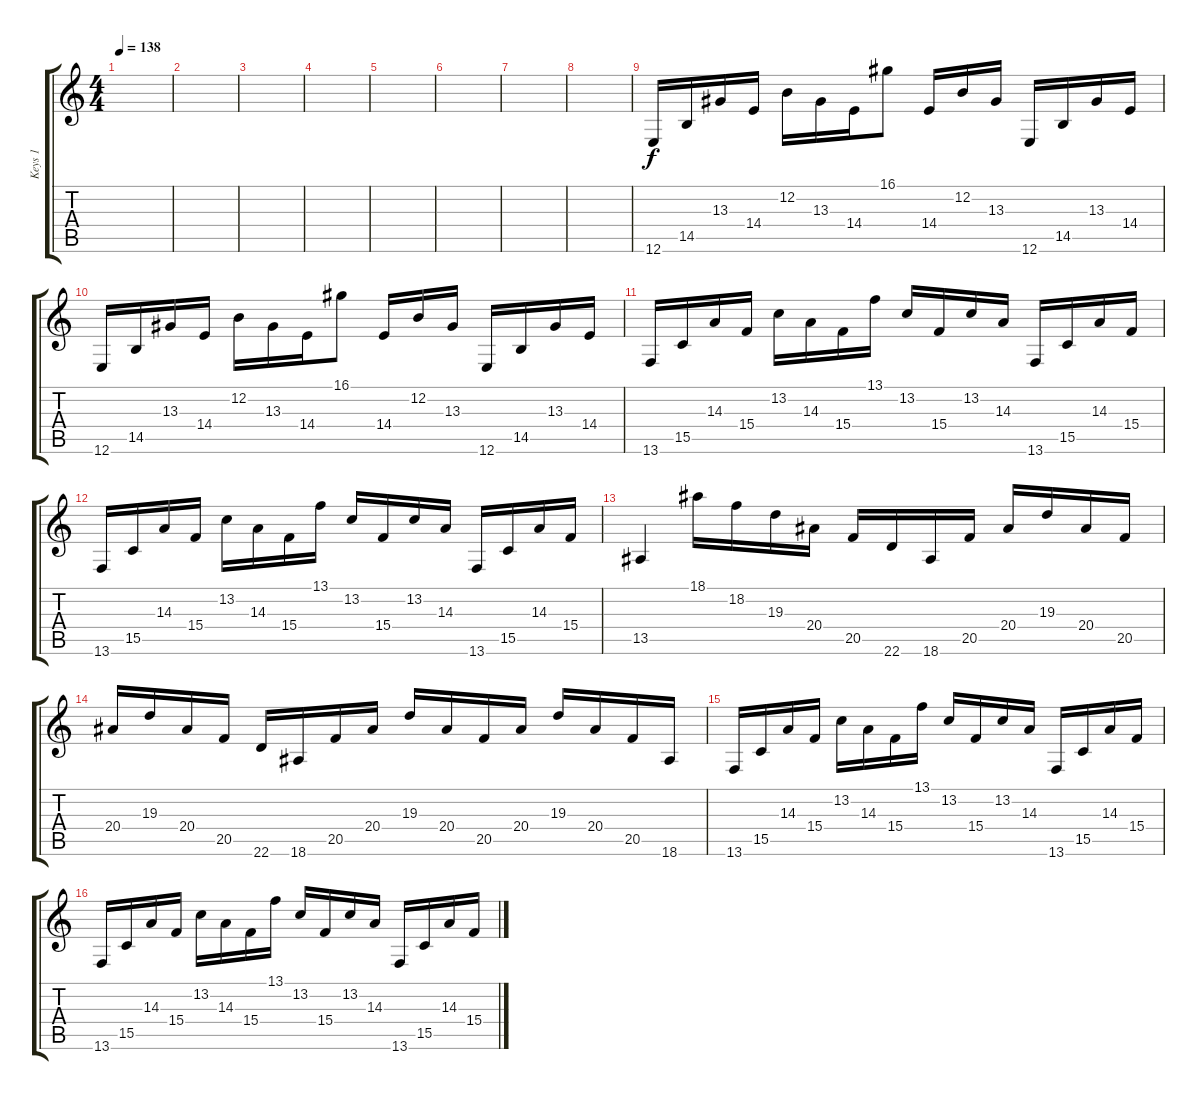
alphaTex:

\track ("Keys 1" "Keys 1") {instrument lead2sawtooth}
\staff {score tabs}
\tuning (E4 B3 G3 D3 A2 E2) {hide}
\ts (4 4)
\tempo 138
\clef g2
\ks c
|
|
|
|
|
|
|
|
12.6.16{volume 8 instrument pad1newage} 14.5.16 13.3.16 14.4.16 12.2.16 13.3.16 14.4.16 16.1.8 14.4.16 12.2.16 13.3.16 12.6.16 14.5.16 13.3.16 14.4.16 |
12.6.16 14.5.16 13.3.16 14.4.16 12.2.16 13.3.16 14.4.16 16.1.8 14.4.16 12.2.16 13.3.16 12.6.16 14.5.16 13.3.16 14.4.16 |
13.6.16 15.5.16 14.3.16 15.4.16 13.2.16 14.3.16 15.4.16 13.1.16 13.2.16 15.4.16 13.2.16 14.3.16 13.6.16 15.5.16 14.3.16 15.4.16 |
13.6.16 15.5.16 14.3.16 15.4.16 13.2.16 14.3.16 15.4.16 13.1.16 13.2.16 15.4.16 13.2.16 14.3.16 13.6.16 15.5.16 14.3.16 15.4.16 |
13.5.4 18.1.16 18.2.16 19.3.16 20.4.16 20.5.16 22.6.16 18.6.16 20.5.16 20.4.16 19.3.16 20.4.16 20.5.16 |
20.4.16 19.3.16 20.4.16 20.5.16 22.6.16 18.6.16 20.5.16 20.4.16 19.3.16 20.4.16 20.5.16 20.4.16 19.3.16 20.4.16 20.5.16 18.6.16 |
13.6.16 15.5.16 14.3.16 15.4.16 13.2.16 14.3.16 15.4.16 13.1.16 13.2.16 15.4.16 13.2.16 14.3.16 13.6.16 15.5.16 14.3.16 15.4.16 |
13.6.16 15.5.16 14.3.16 15.4.16 13.2.16 14.3.16 15.4.16 13.1.16 13.2.16 15.4.16 13.2.16 14.3.16 13.6.16 15.5.16 14.3.16 15.4.16
